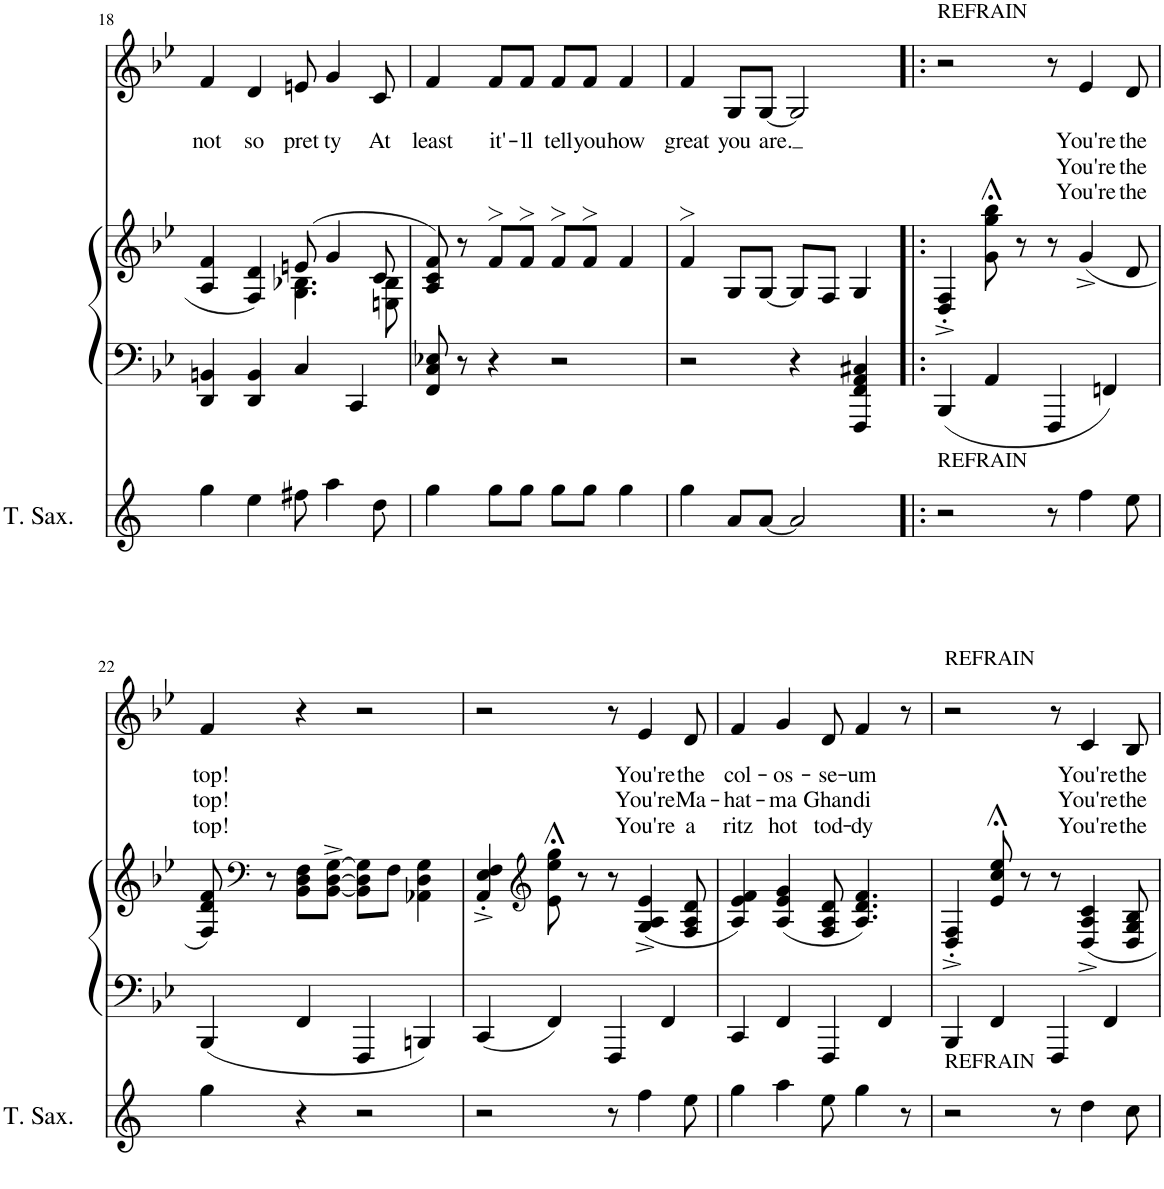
**kern	**kern	**kern	**kern	**text	**text	**text
*part3	*part2	*part2	*part1	*part1	*part1	*part1
*staff4	*staff3	*staff2	*staff1	*staff1	*staff1	*staff1
*I"Tenor Saxophone	*I"Piano	*	*I"Voice	*	*	*
*I'T. Sax.	*I'Pno	*	*	*	*	*
!!LO:PB:g=z
*clefG2	*clefF4	*clefG2	*clefG2	*	*	*
*Trd8c14	*	*	*	*	*	*
*k[]	*k[b-e-]	*k[b-e-]	*k[b-e-]	*	*	*
*M2/2	*M2/2	*M2/2	*M2/2	*	*	*
*met(c|)	*met(c|)	*met(c|)	*met(c|)	*	*	*
=18	=18	=18	=18	=18	=18	=18
*	*	*^	*	*	*	*
!	!	!	!	!	!LO:LY:b	!	!
4gg\	4DD/ 4BBn/	4A/ 4f/	2ryy	4f/	not	.	.
!	!	!	!	!	!LO:LY:b	!	!
4ee\	4DD/ 4BB/	4F/ 4d/	.	4d/	so	.	.
!	!	!	!	!	!LO:LY:b	!	!
8ff#X\	4C/	(8en/	4.G\ 4.B-X\	8en/	pret-	.	.
!	!	!	!	!	!LO:LY:b	!	!
4aa\	.	4g/	.	4g/	-ty	.	.
.	4CC/	.	.	.	.	.	.
!	!	!	!	!	!LO:LY:b	!	!
8dd\	.	8c/	8En\ 8B-\	8c/	At	.	.
=19	=19	=19	=19	=19	=19	=19	=19
!	!	!	!	!	!LO:LY:b	!	!
*	*	*v	*v	*	*	*	*
4gg\	8FF/ 8C/ 8E-X/	8A/ 8c/ 8f/)	4f/	least	.	.
.	8r	8r	.	.	.	.
!	!	!	!	!LO:LY:b	!	!
8gg\L	4r	8f>/L	8f/L	it'-	.	.
!	!	!	!	!LO:LY:b	!	!
8gg\J	.	8f>/J	8f/J	-ll	.	.
!	!	!	!	!LO:LY:b	!	!
8gg\L	2r	8f>/L	8f/L	tell	.	.
!	!	!	!	!LO:LY:b	!	!
8gg\J	.	8f>/J	8f/J	you	.	.
!	!	!	!	!LO:LY:b	!	!
4gg\	.	4f/	4f/	how	.	.
=20	=20	=20	=20	=20	=20	=20
!	!	!	!	!LO:LY:b	!	!
4gg\	2r	4f>/	4f/	great	.	.
!	!	!	!	!LO:LY:b	!	!
8a/L	.	8G/L	8G/L	you	.	.
!	!	!	!	!LO:LY:b	!	!
[8a/J	.	[8G/J	[8G/J	are.	.	.
2a/]	4r	8G/L]	2G/]	.	.	.
.	.	8F/J	.	.	.	.
.	4FFF/ 4FF/ 4AA/ 4C#X/	4G/	.	.	.	.
=21!|:	=21!|:	=21!|:	=21!|:	=21!|:	=21!|:	=21!|:
!	!	!	!LO:TX:a:t=REFRAIN	!	!	!
!LO:TX:a:t=REFRAIN	!	!	!	!	!	!
2r	4BBB-/	4D/'^ 4F/'^	2r	.	.	.
.	4AA/	8g\;< 8gg\;< 8bb-\;<	.	.	.	.
.	.	8r	.	.	.	.
8r	4FFF/	8r	8r	.	.	.
!	!	!	!	!LO:LY:b	!LO:LY:b	!LO:LY:b
4ff\	.	(4g^/	4e-/	You're	You're	You're
.	4FFn/	.	.	.	.	.
!	!	!	!	!LO:LY:b	!LO:LY:b	!LO:LY:b
8ee\	.	8d/	8d/	the	the	the
!!LO:LB:g=z
=22	=22	=22	=22	=22	=22	=22
!	!	!	!	!LO:LY:b	!LO:LY:b	!LO:LY:b
4gg\	4BBB-/	8F/ 8d/ 8f/)	4f/	top!	top!	top!
*	*	*clefF4	*	*	*	*
.	.	8r	.	.	.	.
4r	4FF/	8BB-\ 8D\ 8F\L	4r	.	.	.
.	.	[8BB-\^ [8D\^ [8G\^J	.	.	.	.
2r	4FFF/	8BB-\] 8D\] 8G\]L	2r	.	.	.
.	.	8F\J	.	.	.	.
.	4BBBn/	4AA-X\ 4D\ 4G\	.	.	.	.
=23	=23	=23	=23	=23	=23	=23
2r	4CC/	4AA/'^ 4E-/'^ 4F/'^	2r	.	.	.
*	*	*clefG2	*	*	*	*
.	4FF/	8e-\;< 8ee-\;< 8gg\;<	.	.	.	.
.	.	8r	.	.	.	.
8r	4FFF/	8r	8r	.	.	.
!	!	!	!	!LO:LY:b	!LO:LY:b	!LO:LY:b
4ff\	.	(4G/^ 4A/^ 4e-/^	4e-/	You're	You're	You're
.	4FF/	.	.	.	.	.
!	!	!	!	!LO:LY:b	!LO:LY:b	!LO:LY:b
8ee\	.	8F/ 8A/ 8d/	8d/	the	Ma-	a
=24	=24	=24	=24	=24	=24	=24
!	!	!	!	!LO:LY:b	!LO:LY:b	!LO:LY:b
4gg\	4CC/	4A/ 4e-/ 4f/)	4f/	col-	-hat-	ritz
!	!	!	!	!LO:LY:b	!LO:LY:b	!LO:LY:b
4aa\	4FF/	(4A/ 4e-/ 4g/	4g/	-os-	-ma	hot
!	!	!	!	!LO:LY:b	!LO:LY:b	!LO:LY:b
8ee\	4FFF/	8F/ 8A/ 8d/	8d/	-se-	Ghan-	tod-
!	!	!	!	!LO:LY:b	!LO:LY:b	!LO:LY:b
4gg\	.	4.A/ 4.d/ 4.f/)	4f/	-um	-di	-dy
.	4FF/	.	.	.	.	.
8r	.	.	8r	.	.	.
=25	=25	=25	=25	=25	=25	=25
!	!	!	!LO:TX:a:t=REFRAIN	!	!	!
!LO:TX:a:t=REFRAIN	!	!	!	!	!	!
2r	4BBB-/	4D/'^ 4F/'^	2r	.	.	.
.	4FF/	8e-/;< 8cc/;< 8ee-/;<	.	.	.	.
.	.	8r	.	.	.	.
8r	4FFF/	8r	8r	.	.	.
!	!	!	!	!LO:LY:b	!LO:LY:b	!LO:LY:b
4dd\	.	4D/^ 4A/^ 4c/^	4c/	You're	You're	You're
.	4FF/	.	.	.	.	.
!	!	!	!	!LO:LY:b	!LO:LY:b	!LO:LY:b
8cc\	.	8D/ 8G/ 8B-/	8B-/	the	the	the
=	=	=	=	=	=	=
*-	*-	*-	*-	*-	*-	*-
